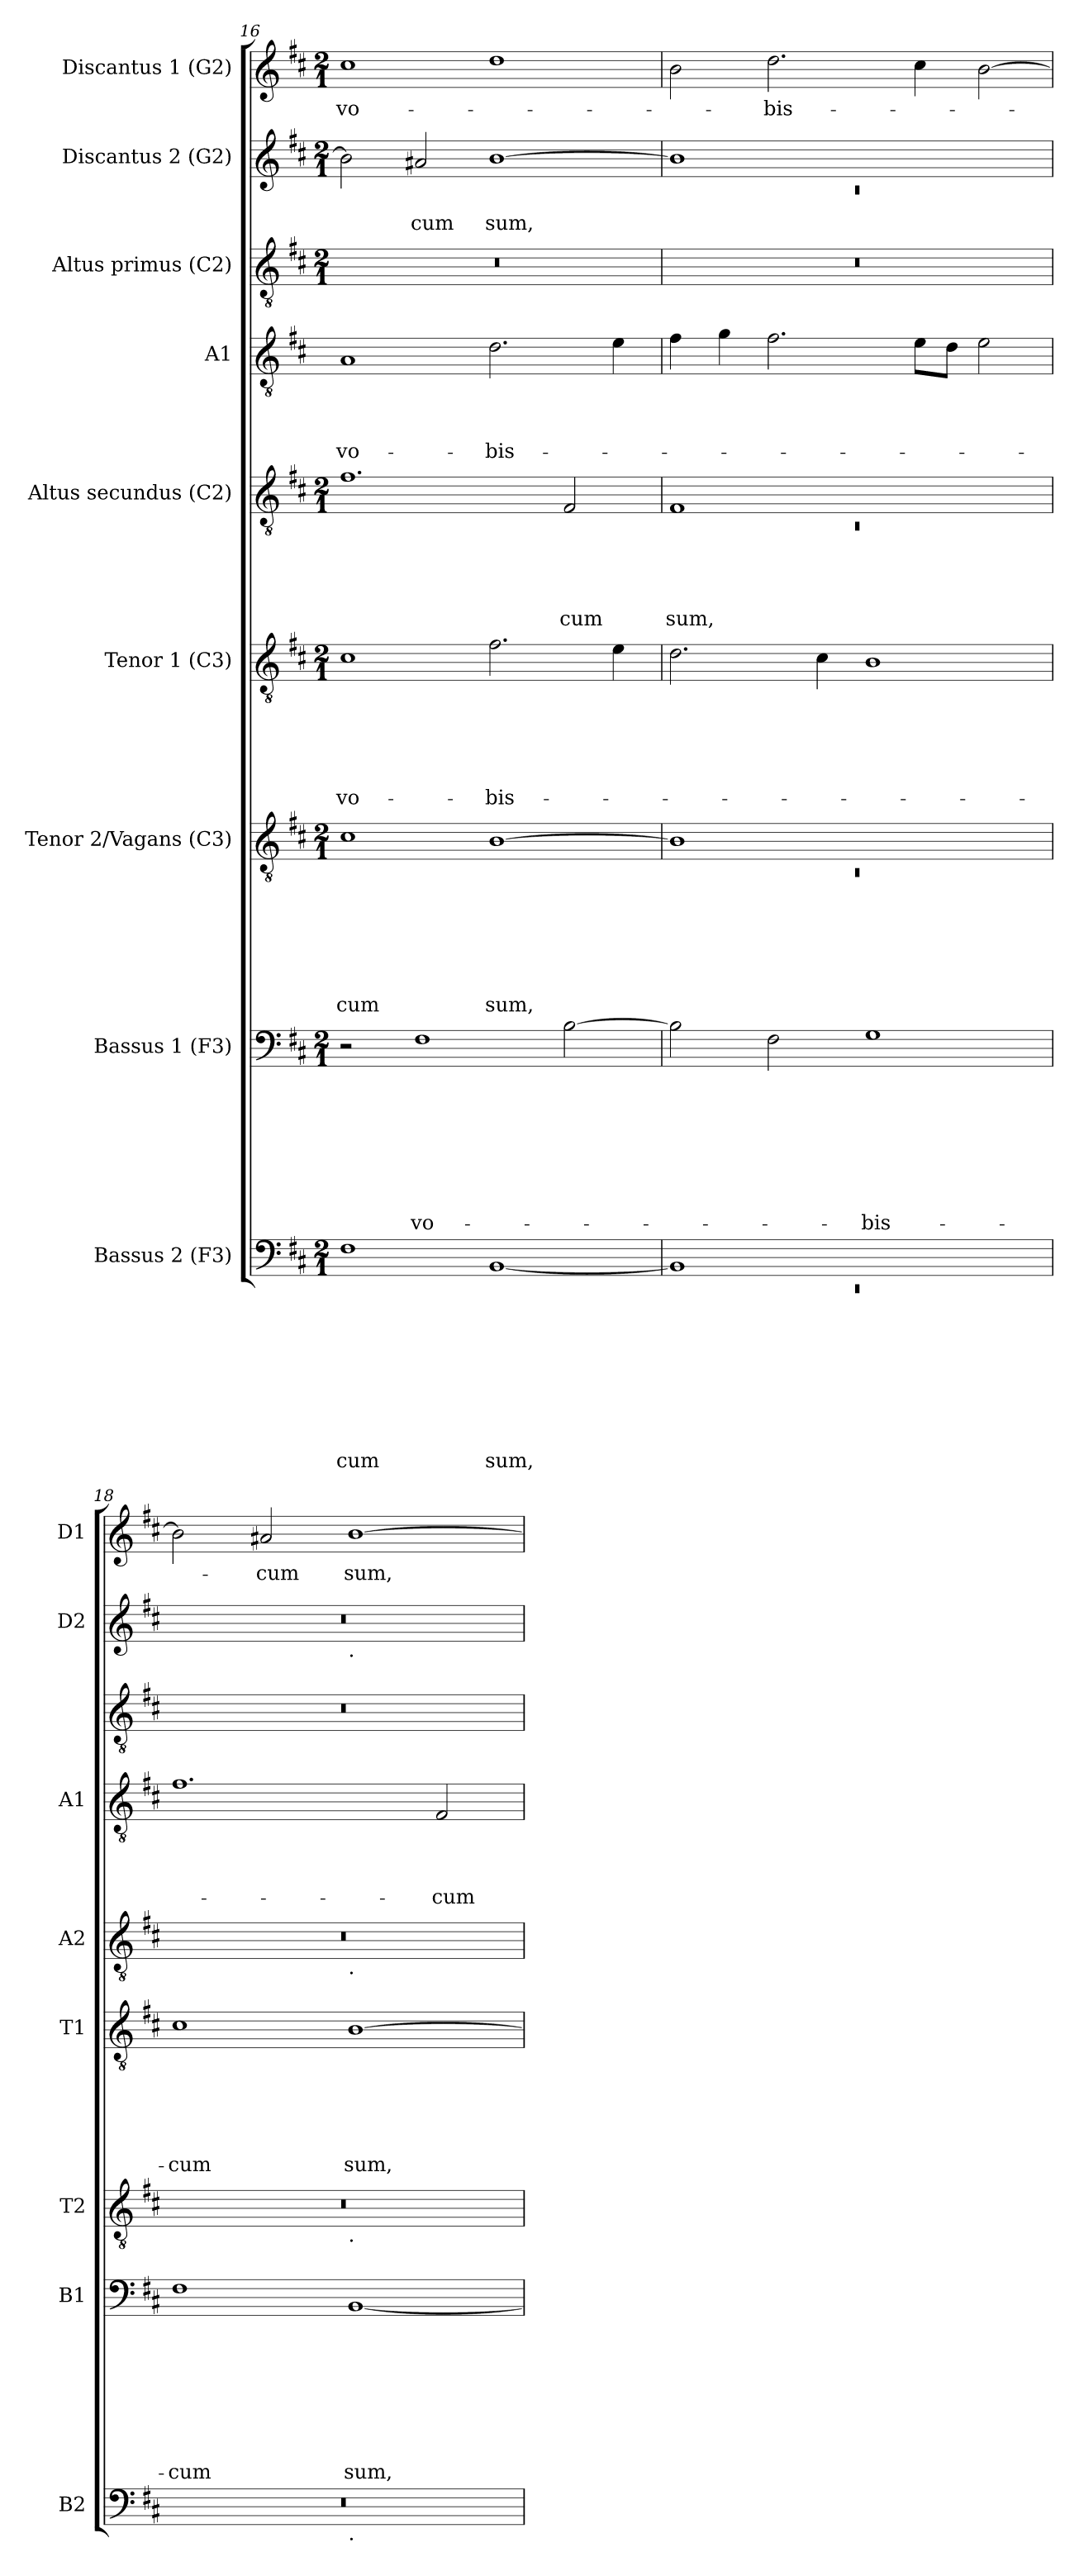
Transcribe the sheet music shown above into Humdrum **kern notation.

**kern	**text	**text	**text	**text	**text	**text	**text	**text	**text	**kern	**text	**text	**text	**text	**text	**text	**text	**text	**kern	**text	**text	**text	**text	**text	**text	**text	**kern	**text	**text	**text	**text	**text	**text	**kern	**text	**text	**text	**text	**text	**kern	**text	**text	**text	**text	**kern	**kern	**text	**text	**kern	**text
*part9	*part9	*part9	*part9	*part9	*part9	*part9	*part9	*part9	*part9	*part8	*part8	*part8	*part8	*part8	*part8	*part8	*part8	*part8	*part7	*part7	*part7	*part7	*part7	*part7	*part7	*part7	*part6	*part6	*part6	*part6	*part6	*part6	*part6	*part5	*part5	*part5	*part5	*part5	*part5	*part4	*part4	*part4	*part4	*part4	*part3	*part2	*part2	*part2	*part1	*part1
*staff9	*staff9	*staff9	*staff9	*staff9	*staff9	*staff9	*staff9	*staff9	*staff9	*staff8	*staff8	*staff8	*staff8	*staff8	*staff8	*staff8	*staff8	*staff8	*staff7	*staff7	*staff7	*staff7	*staff7	*staff7	*staff7	*staff7	*staff6	*staff6	*staff6	*staff6	*staff6	*staff6	*staff6	*staff5	*staff5	*staff5	*staff5	*staff5	*staff5	*staff4	*staff4	*staff4	*staff4	*staff4	*staff3	*staff2	*staff2	*staff2	*staff1	*staff1
*I"Bassus 2 (F3)	*	*	*	*	*	*	*	*	*	*I"Bassus 1 (F3)	*	*	*	*	*	*	*	*	*I"Tenor 2/Vagans (C3)	*	*	*	*	*	*	*	*I"Tenor 1 (C3)	*	*	*	*	*	*	*I"Altus secundus (C2)	*	*	*	*	*	*I"A1	*	*	*	*	*I"Altus primus (C2)	*I"Discantus 2 (G2)	*	*	*I"Discantus 1 (G2)	*
*I'B2	*	*	*	*	*	*	*	*	*	*I'B1	*	*	*	*	*	*	*	*	*I'T2	*	*	*	*	*	*	*	*I'T1	*	*	*	*	*	*	*I'A2	*	*	*	*	*	*I'A1	*	*	*	*	*	*I'D2	*	*	*I'D1	*
*clefF4	*	*	*	*	*	*	*	*	*	*clefF4	*	*	*	*	*	*	*	*	*clefGv2	*	*	*	*	*	*	*	*clefGv2	*	*	*	*	*	*	*clefGv2	*	*	*	*	*	*clefGv2	*	*	*	*	*clefGv2	*clefG2	*	*	*clefG2	*
*k[f#c#]	*	*	*	*	*	*	*	*	*	*k[f#c#]	*	*	*	*	*	*	*	*	*k[f#c#]	*	*	*	*	*	*	*	*k[f#c#]	*	*	*	*	*	*	*k[f#c#]	*	*	*	*	*	*k[f#c#]	*	*	*	*	*k[f#c#]	*k[f#c#]	*	*	*k[f#c#]	*
*D:	*	*	*	*	*	*	*	*	*	*D:	*	*	*	*	*	*	*	*	*D:	*	*	*	*	*	*	*	*D:	*	*	*	*	*	*	*D:	*	*	*	*	*	*D:	*	*	*	*	*D:	*D:	*	*	*D:	*
*M2/1	*	*	*	*	*	*	*	*	*	*M2/1	*	*	*	*	*	*	*	*	*M2/1	*	*	*	*	*	*	*	*M2/1	*	*	*	*	*	*	*M2/1	*	*	*	*	*	*	*	*	*	*	*M2/1	*M2/1	*	*	*M2/1	*
=16	=16	=16	=16	=16	=16	=16	=16	=16	=16	=16	=16	=16	=16	=16	=16	=16	=16	=16	=16	=16	=16	=16	=16	=16	=16	=16	=16	=16	=16	=16	=16	=16	=16	=16	=16	=16	=16	=16	=16	=16	=16	=16	=16	=16	=16	=16	=16	=16	=16	=16
!	!	!	!	!	!	!	!	!	!LO:LY:b	!	!	!	!	!	!	!	!	!	!	!	!	!	!	!	!	!LO:LY:b	!	!	!	!	!	!	!LO:LY:b	!	!	!	!	!	!	!	!	!	!	!LO:LY:b	!	!	!	!	!	!LO:LY:b
1F#	.	.	.	.	.	.	.	.	-cum	2r	.	.	.	.	.	.	.	.	1c#	.	.	.	.	.	.	-cum	1c#	.	.	.	.	.	vo-	1.f#	.	.	.	.	.	1A	.	.	.	vo-	0r	2b\]	.	.	1cc#	vo-
!	!	!	!	!	!	!	!	!	!	!	!	!	!	!	!	!	!	!LO:LY:b	!	!	!	!	!	!	!	!	!	!	!	!	!	!	!	!	!	!	!	!	!	!	!	!	!	!	!	!	!	!LO:LY:b	!	!
.	.	.	.	.	.	.	.	.	.	1F#	.	.	.	.	.	.	.	vo-	.	.	.	.	.	.	.	.	.	.	.	.	.	.	.	.	.	.	.	.	.	.	.	.	.	.	.	2a#/	.	-cum	.	.
!	!	!	!	!	!	!	!	!	!LO:LY:b	!	!	!	!	!	!	!	!	!	!	!	!	!	!	!	!	!LO:LY:b	!	!	!	!	!	!	!LO:LY:b	!	!	!	!	!	!	!	!	!	!	!LO:LY:b	!	!	!	!LO:LY:b	!	!
[>1BB	.	.	.	.	.	.	.	.	sum,	.	.	.	.	.	.	.	.	.	[>1B	.	.	.	.	.	.	sum,	2.f#\	.	.	.	.	.	-bis-	.	.	.	.	.	.	2.d\	.	.	.	-bis-	.	[>1b	.	sum,	1dd	.
!	!	!	!	!	!	!	!	!	!	!	!	!	!	!	!	!	!	!	!	!	!	!	!	!	!	!	!	!	!	!	!	!	!	!	!	!	!	!	!LO:LY:b	!	!	!	!	!	!	!	!	!	!	!
.	.	.	.	.	.	.	.	.	.	[>2B\	.	.	.	.	.	.	.	.	.	.	.	.	.	.	.	.	.	.	.	.	.	.	.	2F#/	.	.	.	.	-cum	.	.	.	.	.	.	.	.	.	.	.
.	.	.	.	.	.	.	.	.	.	.	.	.	.	.	.	.	.	.	.	.	.	.	.	.	.	.	4e\	.	.	.	.	.	.	.	.	.	.	.	.	4e\	.	.	.	.	.	.	.	.	.	.
!!LO:PB:g=z
=17	=17	=17	=17	=17	=17	=17	=17	=17	=17	=17	=17	=17	=17	=17	=17	=17	=17	=17	=17	=17	=17	=17	=17	=17	=17	=17	=17	=17	=17	=17	=17	=17	=17	=17	=17	=17	=17	=17	=17	=17	=17	=17	=17	=17	=17	=17	=17	=17	=17	=17
*^	*	*	*	*	*	*	*	*	*	*	*	*	*	*	*	*	*	*	*^	*	*	*	*	*	*	*	*	*	*	*	*	*	*	*^	*	*	*	*	*	*	*	*	*	*	*	*^	*	*	*	*
!	!LO:N:vis=1	!	!	!	!	!	!	!	!	!	!	!	!	!	!	!	!	!	!	!	!LO:N:vis=1	!	!	!	!	!	!	!	!	!	!	!	!	!	!	!	!LO:N:vis=1	!	!	!	!	!LO:LY:b	!	!	!	!	!	!	!	!LO:N:vis=1	!	!	!	!
1BB]	0rEE	.	.	.	.	.	.	.	.	.	2B\]	.	.	.	.	.	.	.	.	1B]	0rC	.	.	.	.	.	.	.	2.d\	.	.	.	.	.	.	1F#	0rC	.	.	.	.	sum,	4f#\	.	.	.	.	0r	1b]	0rc	.	.	2b\	.
.	.	.	.	.	.	.	.	.	.	.	.	.	.	.	.	.	.	.	.	.	.	.	.	.	.	.	.	.	.	.	.	.	.	.	.	.	.	.	.	.	.	.	4g\	.	.	.	.	.	.	.	.	.	.	.
!	!	!	!	!	!	!	!	!	!	!	!	!	!	!	!	!	!	!	!	!	!	!	!	!	!	!	!	!	!	!	!	!	!	!	!	!	!	!	!	!	!	!	!	!	!	!	!	!	!	!	!	!	!	!LO:LY:b
.	.	.	.	.	.	.	.	.	.	.	2F#\	.	.	.	.	.	.	.	.	.	.	.	.	.	.	.	.	.	.	.	.	.	.	.	.	.	.	.	.	.	.	.	2.f#\	.	.	.	.	.	.	.	.	.	2.dd\	-bis-
.	.	.	.	.	.	.	.	.	.	.	.	.	.	.	.	.	.	.	.	.	.	.	.	.	.	.	.	.	4c#\	.	.	.	.	.	.	.	.	.	.	.	.	.	.	.	.	.	.	.	.	.	.	.	.	.
!	!	!	!	!	!	!	!	!	!	!	!	!	!	!	!	!	!	!	!LO:LY:b	!	!	!	!	!	!	!	!	!	!	!	!	!	!	!	!	!	!	!	!	!	!	!	!	!	!	!	!	!	!	!	!	!	!	!
1ryy	.	.	.	.	.	.	.	.	.	.	1G	.	.	.	.	.	.	.	-bis-	1ryy	.	.	.	.	.	.	.	.	1B	.	.	.	.	.	.	1ryy	.	.	.	.	.	.	.	.	.	.	.	.	1ryy	.	.	.	.	.
.	.	.	.	.	.	.	.	.	.	.	.	.	.	.	.	.	.	.	.	.	.	.	.	.	.	.	.	.	.	.	.	.	.	.	.	.	.	.	.	.	.	.	8e\L	.	.	.	.	.	.	.	.	.	4cc#\	.
.	.	.	.	.	.	.	.	.	.	.	.	.	.	.	.	.	.	.	.	.	.	.	.	.	.	.	.	.	.	.	.	.	.	.	.	.	.	.	.	.	.	.	8d\J	.	.	.	.	.	.	.	.	.	.	.
.	.	.	.	.	.	.	.	.	.	.	.	.	.	.	.	.	.	.	.	.	.	.	.	.	.	.	.	.	.	.	.	.	.	.	.	.	.	.	.	.	.	.	2e\	.	.	.	.	.	.	.	.	.	[>2b\	.
=18	=18	=18	=18	=18	=18	=18	=18	=18	=18	=18	=18	=18	=18	=18	=18	=18	=18	=18	=18	=18	=18	=18	=18	=18	=18	=18	=18	=18	=18	=18	=18	=18	=18	=18	=18	=18	=18	=18	=18	=18	=18	=18	=18	=18	=18	=18	=18	=18	=18	=18	=18	=18	=18	=18
!	!	!	!	!	!	!	!	!	!	!	!	!	!	!	!	!	!	!	!LO:LY:b	!	!	!	!	!	!	!	!	!	!	!	!	!	!	!	!LO:LY:b	!	!	!	!	!	!	!	!	!	!	!	!	!	!	!	!	!	!	!
0r	1ryy	.	.	.	.	.	.	.	.	.	1F#	.	.	.	.	.	.	.	-cum	0r	1ryy	.	.	.	.	.	.	.	1c#	.	.	.	.	.	-cum	0r	1ryy	.	.	.	.	.	1.f#	.	.	.	.	0r	0r	1ryy	.	.	2b\]	.
!	!	!	!	!	!	!	!	!	!	!	!	!	!	!	!	!	!	!	!	!	!	!	!	!	!	!	!	!	!	!	!	!	!	!	!	!	!	!	!	!	!	!	!	!	!	!	!	!	!	!	!	!	!	!LO:LY:b
.	.	.	.	.	.	.	.	.	.	.	.	.	.	.	.	.	.	.	.	.	.	.	.	.	.	.	.	.	.	.	.	.	.	.	.	.	.	.	.	.	.	.	.	.	.	.	.	.	.	.	.	.	2a#/	-cum
!	!	!	!	!	!	!	!	!	!	!	!	!	!	!	!	!	!	!	!	!	!	!	!	!	!	!	!	!	!	!	!	!	!	!	!	!	!	!	!	!	!	!	!	!	!	!	!	!	!	!LO:TX:b:t=.	!	!	!	!
!	!	!	!	!	!	!	!	!	!	!	!	!	!	!	!	!	!	!	!	!	!	!	!	!	!	!	!	!	!	!	!	!	!	!	!	!	!LO:TX:b:t=.	!	!	!	!	!	!	!	!	!	!	!	!	!	!	!	!	!
!	!	!	!	!	!	!	!	!	!	!	!	!	!	!	!	!	!	!	!	!	!LO:TX:b:t=.	!	!	!	!	!	!	!	!	!	!	!	!	!	!	!	!	!	!	!	!	!	!	!	!	!	!	!	!	!	!	!	!	!
!	!LO:TX:b:t=.	!	!	!	!	!	!	!	!	!	!	!	!	!	!	!	!	!	!	!	!	!	!	!	!	!	!	!	!	!	!	!	!	!	!	!	!	!	!	!	!	!	!	!	!	!	!	!	!	!	!	!	!	!
!	!	!	!	!	!	!	!	!	!	!	!	!	!	!	!	!	!	!	!LO:LY:b	!	!	!	!	!	!	!	!	!	!	!	!	!	!	!	!LO:LY:b	!	!	!	!	!	!	!	!	!	!	!	!	!	!	!	!	!	!	!LO:LY:b
.	1ryy	.	.	.	.	.	.	.	.	.	[<1BB	.	.	.	.	.	.	.	sum,	.	1ryy	.	.	.	.	.	.	.	[>1B	.	.	.	.	.	sum,	.	1ryy	.	.	.	.	.	.	.	.	.	.	.	.	1ryy	.	.	[>1b	sum,
!	!	!	!	!	!	!	!	!	!	!	!	!	!	!	!	!	!	!	!	!	!	!	!	!	!	!	!	!	!	!	!	!	!	!	!	!	!	!	!	!	!	!	!	!	!	!	!LO:LY:b	!	!	!	!	!	!	!
.	.	.	.	.	.	.	.	.	.	.	.	.	.	.	.	.	.	.	.	.	.	.	.	.	.	.	.	.	.	.	.	.	.	.	.	.	.	.	.	.	.	.	2F#/	.	.	.	-cum	.	.	.	.	.	.	.
*v	*v	*	*	*	*	*	*	*	*	*	*	*	*	*	*	*	*	*	*	*v	*v	*	*	*	*	*	*	*	*	*	*	*	*	*	*	*v	*v	*	*	*	*	*	*	*	*	*	*	*	*v	*v	*	*	*	*
=	=	=	=	=	=	=	=	=	=	=	=	=	=	=	=	=	=	=	=	=	=	=	=	=	=	=	=	=	=	=	=	=	=	=	=	=	=	=	=	=	=	=	=	=	=	=	=	=	=	=
*-	*-	*-	*-	*-	*-	*-	*-	*-	*-	*-	*-	*-	*-	*-	*-	*-	*-	*-	*-	*-	*-	*-	*-	*-	*-	*-	*-	*-	*-	*-	*-	*-	*-	*-	*-	*-	*-	*-	*-	*-	*-	*-	*-	*-	*-	*-	*-	*-	*-	*-
